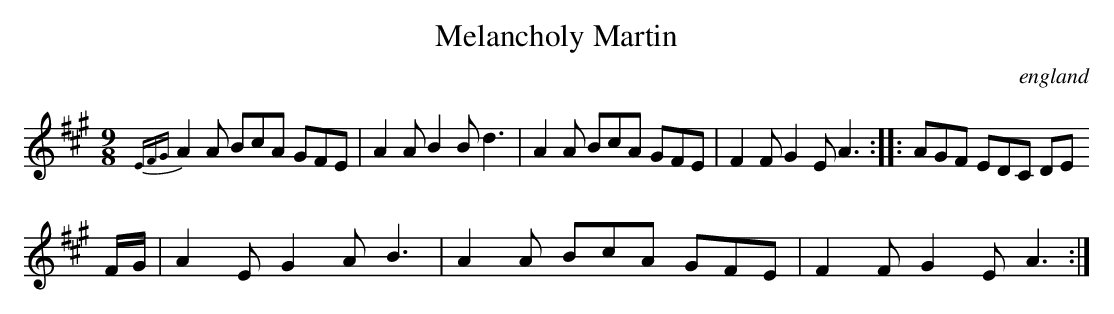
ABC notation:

X:1
T:Melancholy Martin
O:england
M:9/8
L:1/8
K:A
{EFG}A2 A BcA GFE | A2 A B2 B d3| A2 A BcA GFE |F2 F G2 E A3::AGF EDC DE
F/2G/2|A2 E G2 A B3| A2 A BcA GFE | F2 F G2 E A3:|
